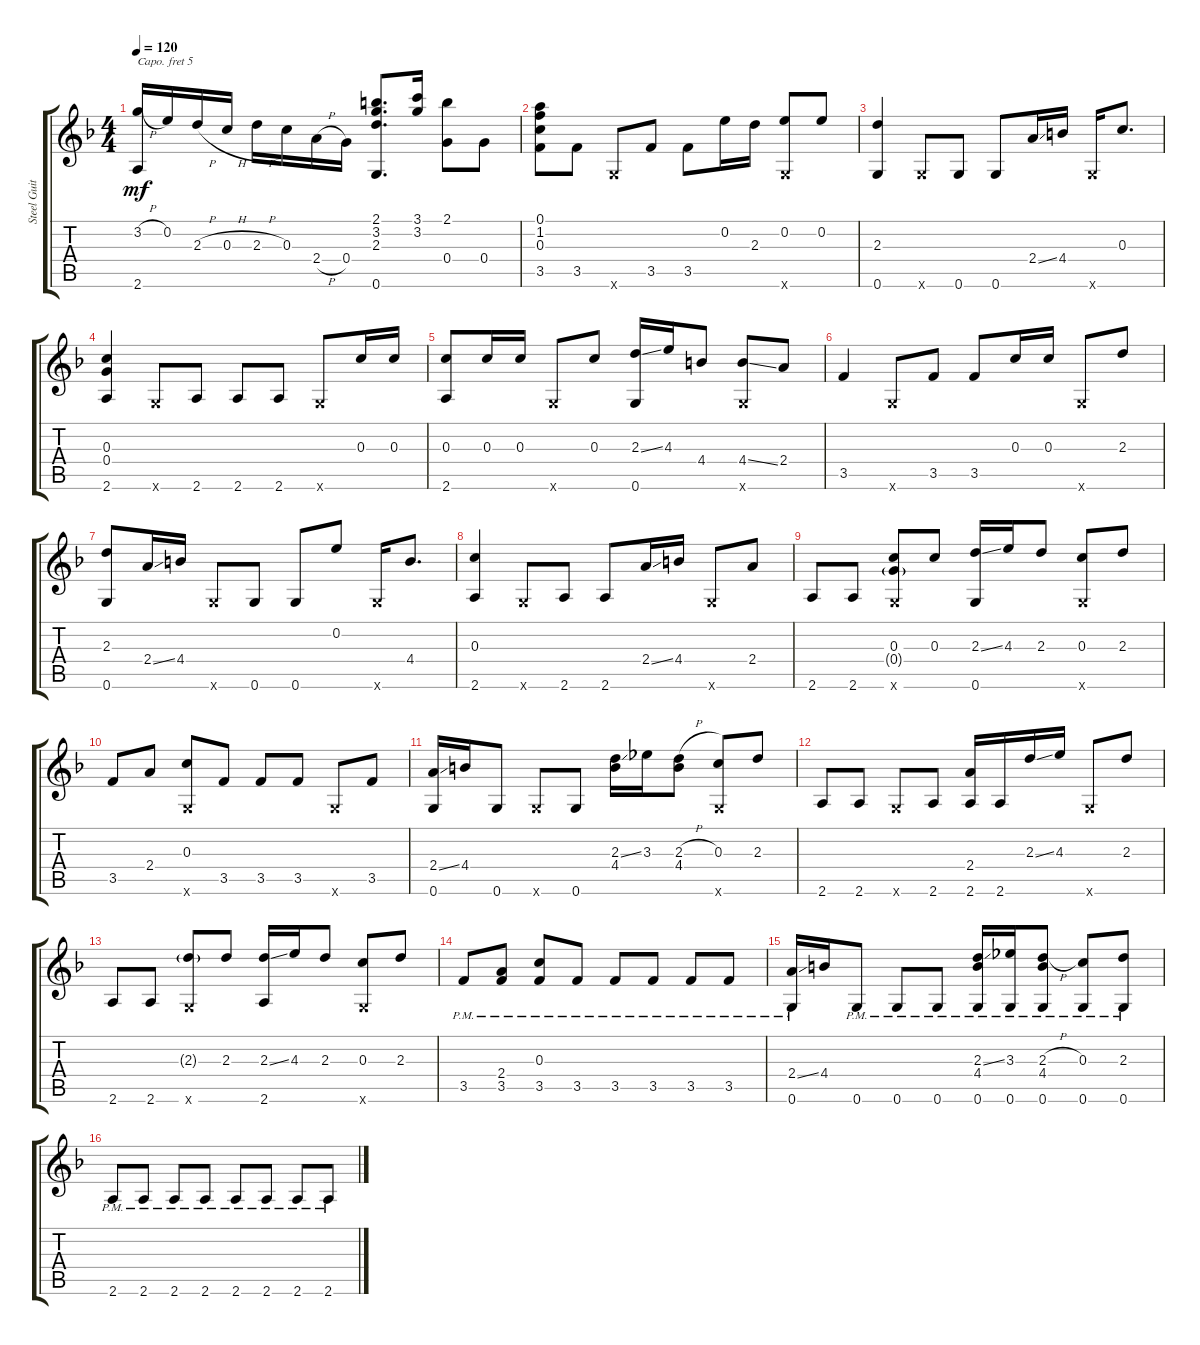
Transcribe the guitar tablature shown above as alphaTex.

\track ("Steel Guitar" "Steel Guit") {instrument acousticguitarsteel}
\staff {score tabs}
\capo 5
\tuning (E4 B3 G3 D3 A2 D2) {hide}
\ts (4 4)
\tempo 120
\clef g2
\ks f
(3.2{h} 2.6).16{dy mf} 0.2.16 2.3{h}.16 0.3{h}.16 2.3{h}.16 0.3.16 2.4{h}.16 0.4.16 (2.1 3.2 2.3 0.6).8{d} (3.1 3.2).16 (2.1 0.4).8 0.4.8 |
(0.1 1.2 0.3 3.5).8 3.5.8 0.6{x}.8 3.5.8 3.5.8 0.2.16 2.3.16 (0.2 0.6{x}).8 0.2.8 |
(2.3 0.6).4 0.6{x}.8 0.6.8 0.6.8 2.4{ss}.16 4.4.16 0.6{x}.16 0.3.8{d} |
(0.3 0.4 2.6).4 0.6{x}.8 2.6.8 2.6.8 2.6.8 0.6{x}.8 0.3.16 0.3.16 |
(0.3 2.6).8 0.3.16 0.3.16 0.6{x}.8 0.3.8 (2.3{ss} 0.6).16 4.3.16 4.4.8 (4.4{ss} 0.6{x}).8 2.4.8 |
3.5.4 0.6{x}.8 3.5.8 3.5.8 0.3.16 0.3.16 0.6{x}.8 2.3.8 |
(2.3 0.6).8 2.4{ss}.16 4.4.16 0.6{x}.8 0.6.8 0.6.8 0.2.8 0.6{x}.16 4.4.8{d} |
(0.3 2.6).4 0.6{x}.8 2.6.8 2.6.8 2.4{ss}.16 4.4.16 0.6{x}.8 2.4.8 |
2.6.8 2.6.8 (0.3 0.4{g} 0.6{x}).8 0.3.8 (2.3{ss} 0.6).16 4.3.16 2.3.8 (0.3 0.6{x}).8 2.3.8 |
3.5.8 2.4.8 (0.3 0.6{x}).8 3.5.8 3.5.8 3.5.8 0.6{x}.8 3.5.8 |
(2.4{ss} 0.6).16 4.4.16 0.6.8 0.6{x}.8 0.6.8 (2.3{ss} 4.4).16 3.3.16 (2.3{h} 4.4).8 (0.3 0.6{x}).8 2.3.8 |
2.6.8 2.6.8 0.6{x}.8 2.6.8 (2.4 2.6).16 2.6.16 2.3{ss}.16 4.3.16 0.6{x}.8 2.3.8 |
2.6.8 2.6.8 (2.3{g} 0.6{x}).8 2.3.8 (2.3{ss} 2.6).16 4.3.16 2.3.8 (0.3 0.6{x}).8 2.3.8 |
3.5{pm}.8 (2.4 3.5{pm}).8 (0.3 3.5{pm}).8 3.5{pm}.8 3.5{pm}.8 3.5{pm}.8 3.5{pm}.8 3.5{pm}.8 |
(2.4{ss} 0.6{pm}).16 4.4.16 0.6{pm}.8 0.6{pm}.8 0.6{pm}.8 (2.3{ss} 4.4 0.6{pm}).16 (3.3 0.6{pm}).16 (2.3{h} 4.4 0.6{pm}).8 (0.3 0.6{pm}).8 (2.3 0.6{pm}).8 |
2.6{pm}.8 2.6{pm}.8 2.6{pm}.8 2.6{pm}.8 2.6{pm}.8 2.6{pm}.8 2.6{pm}.8 2.6{pm}.8
